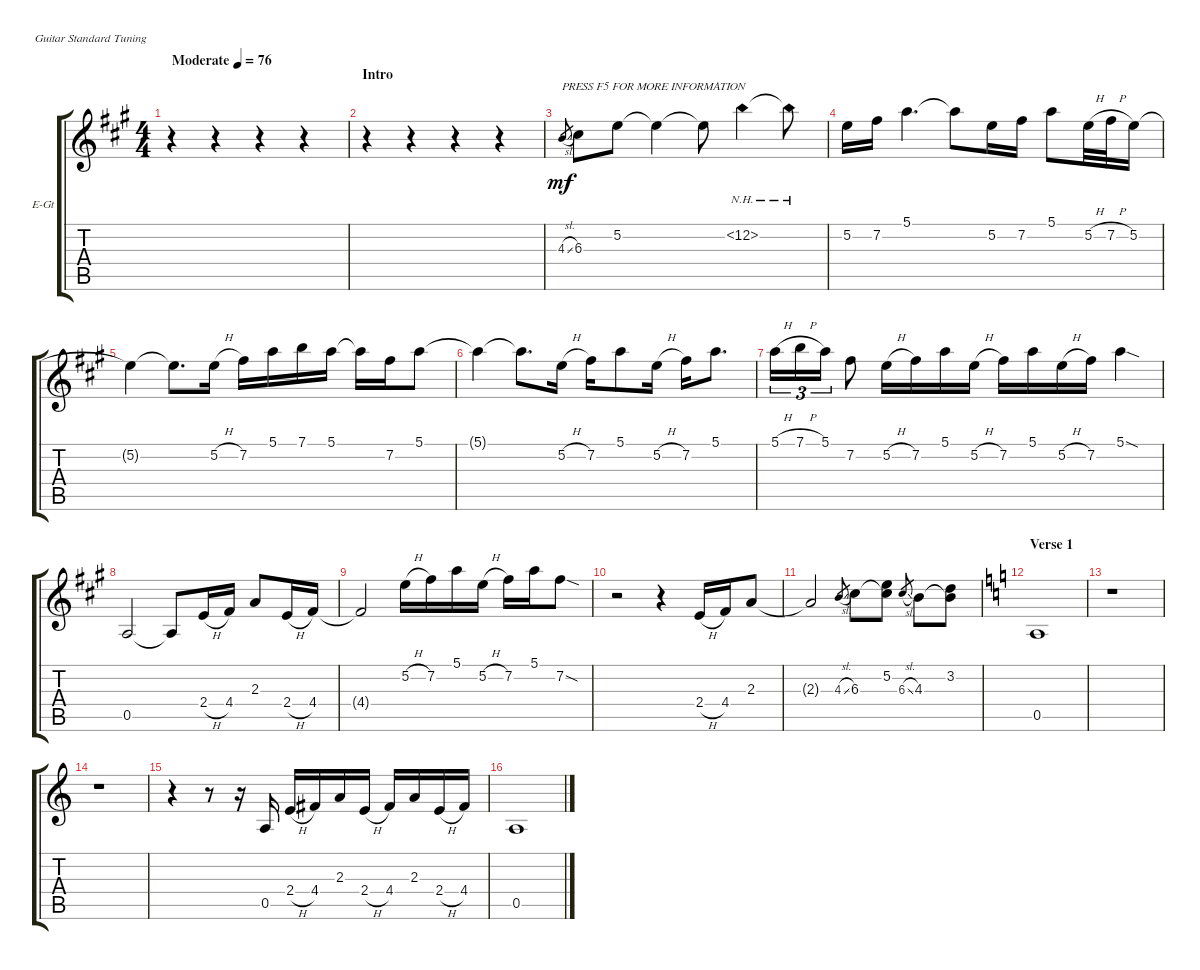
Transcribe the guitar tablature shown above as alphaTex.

\bracketExtendMode groupsimilarinstruments
\firstSystemTrackNameOrientation horizontal
\otherSystemsTrackNameOrientation horizontal
\track ("Clean Lead Guitar" "E-Gt") {instrument electricguitarjazz}
\staff {score tabs}
\tuning (E4 B3 G3 D3 A2 E2)
\ts (4 4)
\beaming (8 2 2 2 2)
\tempo (76 "Moderate")
\clef g2
\ks a
r.4{dy mf instrument electricguitarjazz} r.4 r.4 r.4 |
\section ("" "Intro")
r.4 r.4 r.4 r.4 |
4.3{sl}.8{txt "PRESS F5 FOR MORE INFORMATION" gr} 6.3.8 5.2.8 5.2{t}.4 5.2{t}.8 12.2{nh}.4 12.2{nh t}.8 |
5.2.16 7.2.16 5.1.4{d} 5.1{t}.8 5.2.16 7.2.16 5.1.8 5.2{h}.32 7.2{h}.32 5.2.16 |
5.2{t}.4 5.2{t}.8{d} 5.2{h}.16 7.2.16 5.1.16 7.1.16 5.1.16 5.1{t}.16 7.2.16 5.1.8 |
5.1{t}.4 5.1{t}.8{d} 5.2{h}.16 7.2.16 5.1.8 5.2{h}.16 7.2.16 5.1.8{d} |
5.1{h}.16{tu (3 2)} 7.1{h}.16{tu (3 2)} 5.1.16{tu (3 2)} 7.2.8 5.2{h}.16 7.2.16 5.1.16 5.2{h}.16 7.2.16 5.1.16 5.2{h}.16 7.2.16 5.1{sod}.4 |
0.5.2 0.5{t}.8 2.4{h}.16 4.4.16 2.3.8 2.4{h}.16 4.4.16 |
4.4{t}.2 5.2{h}.16 7.2.16 5.1.16 5.2{h}.16 7.2.16 5.1.16 7.2{sod}.8 |
r.2 r.4 2.4{h}.16 4.4.16 2.3.8 |
2.3{t}.2 4.3{sl}.8{gr} 6.3.8 (5.2 6.3{t}).8 6.3{sl}.8{gr} 4.3.8 (3.2 4.3{t}).8 |
\section ("" "Verse 1")
\ks c
0.5.1 |
r.1 |
r.1 |
r.4 r.8 r.16 0.5.16 2.4{h}.16 4.4.16 2.3.16 2.4{h}.16 4.4.16 2.3.16 2.4{h}.16 4.4.16 |
0.5.1
